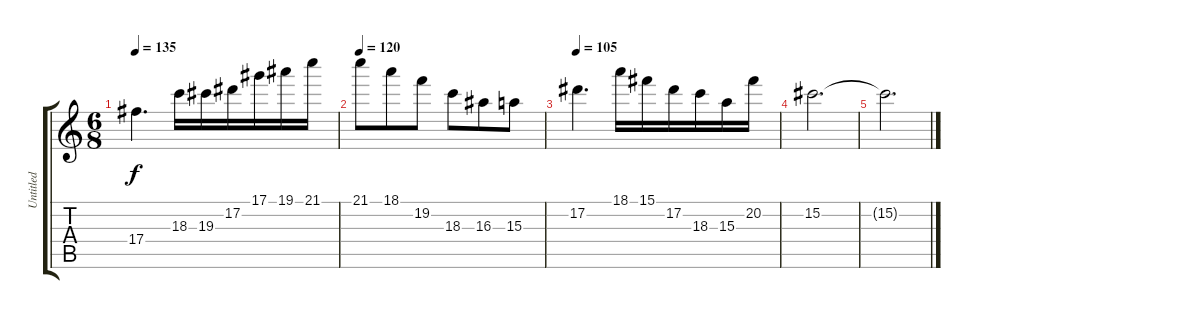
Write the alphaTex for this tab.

\track ("Untitled" "Untitled") {instrument overdrivenguitar}
\staff {score tabs}
\tuning (Eb4 Bb3 Gb3 Db3 Ab2 Eb2) {hide}
\ts (6 8)
\tempo 135
\clef g2
\ks c
17.4.4{d dy f} 18.3.16 19.3.16 17.2.16 17.1.16 19.1.16 21.1.16 |
\tempo 120
21.1.8 18.1.8 19.2.8 18.3.8 16.3.8 15.3.8 |
\tempo 105
17.2.4{d} 18.1.16 15.1.16 17.2.16 18.3.16 15.3.16 20.2.16 |
15.2.2{d} |
15.2{t}.2{d}
